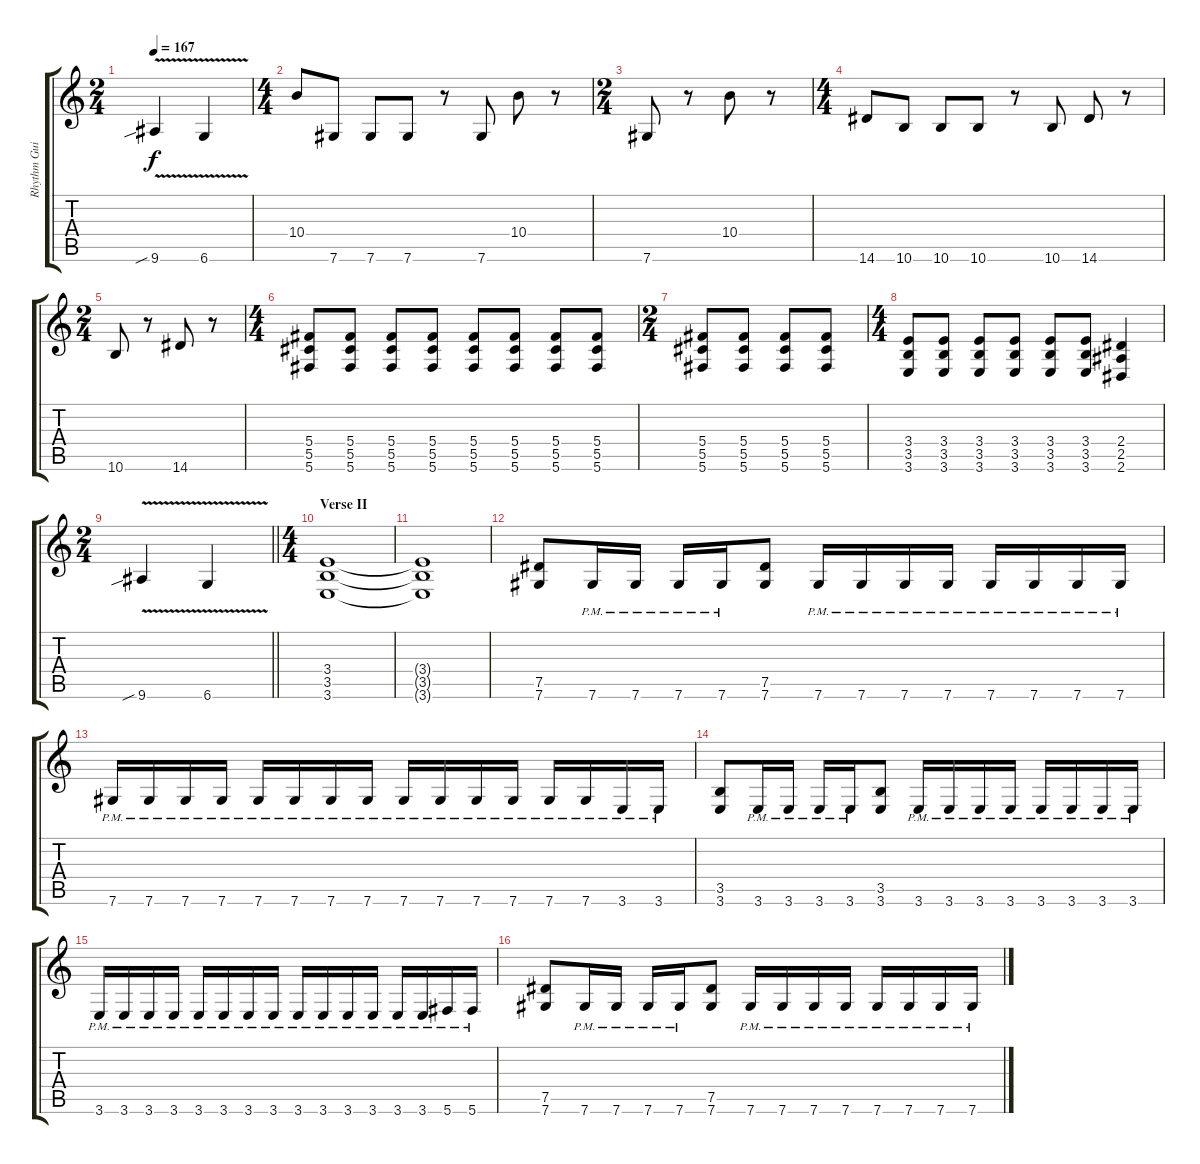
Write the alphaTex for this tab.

\track ("Rhythm Guitar II" "Rhythm Gui") {instrument overdrivenguitar}
\staff {score tabs}
\tuning (Eb4 Bb3 Gb3 Db3 Ab2 Db2) {hide}
\ts (2 4)
\tempo 167
\clef g2
\ks c
9.6{v sib}.4{dy f} 6.6{v}.4 |
\ts (4 4)
10.4.8 7.6.8 7.6.8 7.6.8 r.8 7.6.8 10.4.8 r.8 |
\ts (2 4)
7.6.8 r.8 10.4.8 r.8 |
\ts (4 4)
14.6.8 10.6.8 10.6.8 10.6.8 r.8 10.6.8 14.6.8 r.8 |
\ts (2 4)
10.6.8 r.8 14.6.8 r.8 |
\ts (4 4)
(5.4 5.5 5.6).8 (5.4 5.5 5.6).8 (5.4 5.5 5.6).8 (5.4 5.5 5.6).8 (5.4 5.5 5.6).8 (5.4 5.5 5.6).8 (5.4 5.5 5.6).8 (5.4 5.5 5.6).8 |
\ts (2 4)
(5.4 5.5 5.6).8 (5.4 5.5 5.6).8 (5.4 5.5 5.6).8 (5.4 5.5 5.6).8 |
\ts (4 4)
(3.4 3.5 3.6).8 (3.4 3.5 3.6).8 (3.4 3.5 3.6).8 (3.4 3.5 3.6).8 (3.4 3.5 3.6).8 (3.4 3.5 3.6).8 (2.4 2.5 2.6).4 |
\ts (2 4)
\barLineRight lightlight
9.6{v sib}.4 6.6{v}.4 |
\ts (4 4)
\section ("" "Verse II")
(3.4 3.5 3.6).1 |
(3.4{t} 3.5{t} 3.6{t}).1 |
(7.5 7.6).8 7.6{pm}.16 7.6{pm}.16 7.6{pm}.16 7.6{pm}.16 (7.5 7.6).8 7.6{pm}.16 7.6{pm}.16 7.6{pm}.16 7.6{pm}.16 7.6{pm}.16 7.6{pm}.16 7.6{pm}.16 7.6{pm}.16 |
7.6{pm}.16 7.6{pm}.16 7.6{pm}.16 7.6{pm}.16 7.6{pm}.16 7.6{pm}.16 7.6{pm}.16 7.6{pm}.16 7.6{pm}.16 7.6{pm}.16 7.6{pm}.16 7.6{pm}.16 7.6{pm}.16 7.6{pm}.16 3.6{pm}.16 3.6{pm}.16 |
(3.5 3.6).8 3.6{pm}.16 3.6{pm}.16 3.6{pm}.16 3.6{pm}.16 (3.5 3.6).8 3.6{pm}.16 3.6{pm}.16 3.6{pm}.16 3.6{pm}.16 3.6{pm}.16 3.6{pm}.16 3.6{pm}.16 3.6{pm}.16 |
3.6{pm}.16 3.6{pm}.16 3.6{pm}.16 3.6{pm}.16 3.6{pm}.16 3.6{pm}.16 3.6{pm}.16 3.6{pm}.16 3.6{pm}.16 3.6{pm}.16 3.6{pm}.16 3.6{pm}.16 3.6{pm}.16 3.6{pm}.16 5.6{pm}.16 5.6{pm}.16 |
(7.5 7.6).8 7.6{pm}.16 7.6{pm}.16 7.6{pm}.16 7.6{pm}.16 (7.5 7.6).8 7.6{pm}.16 7.6{pm}.16 7.6{pm}.16 7.6{pm}.16 7.6{pm}.16 7.6{pm}.16 7.6{pm}.16 7.6{pm}.16
